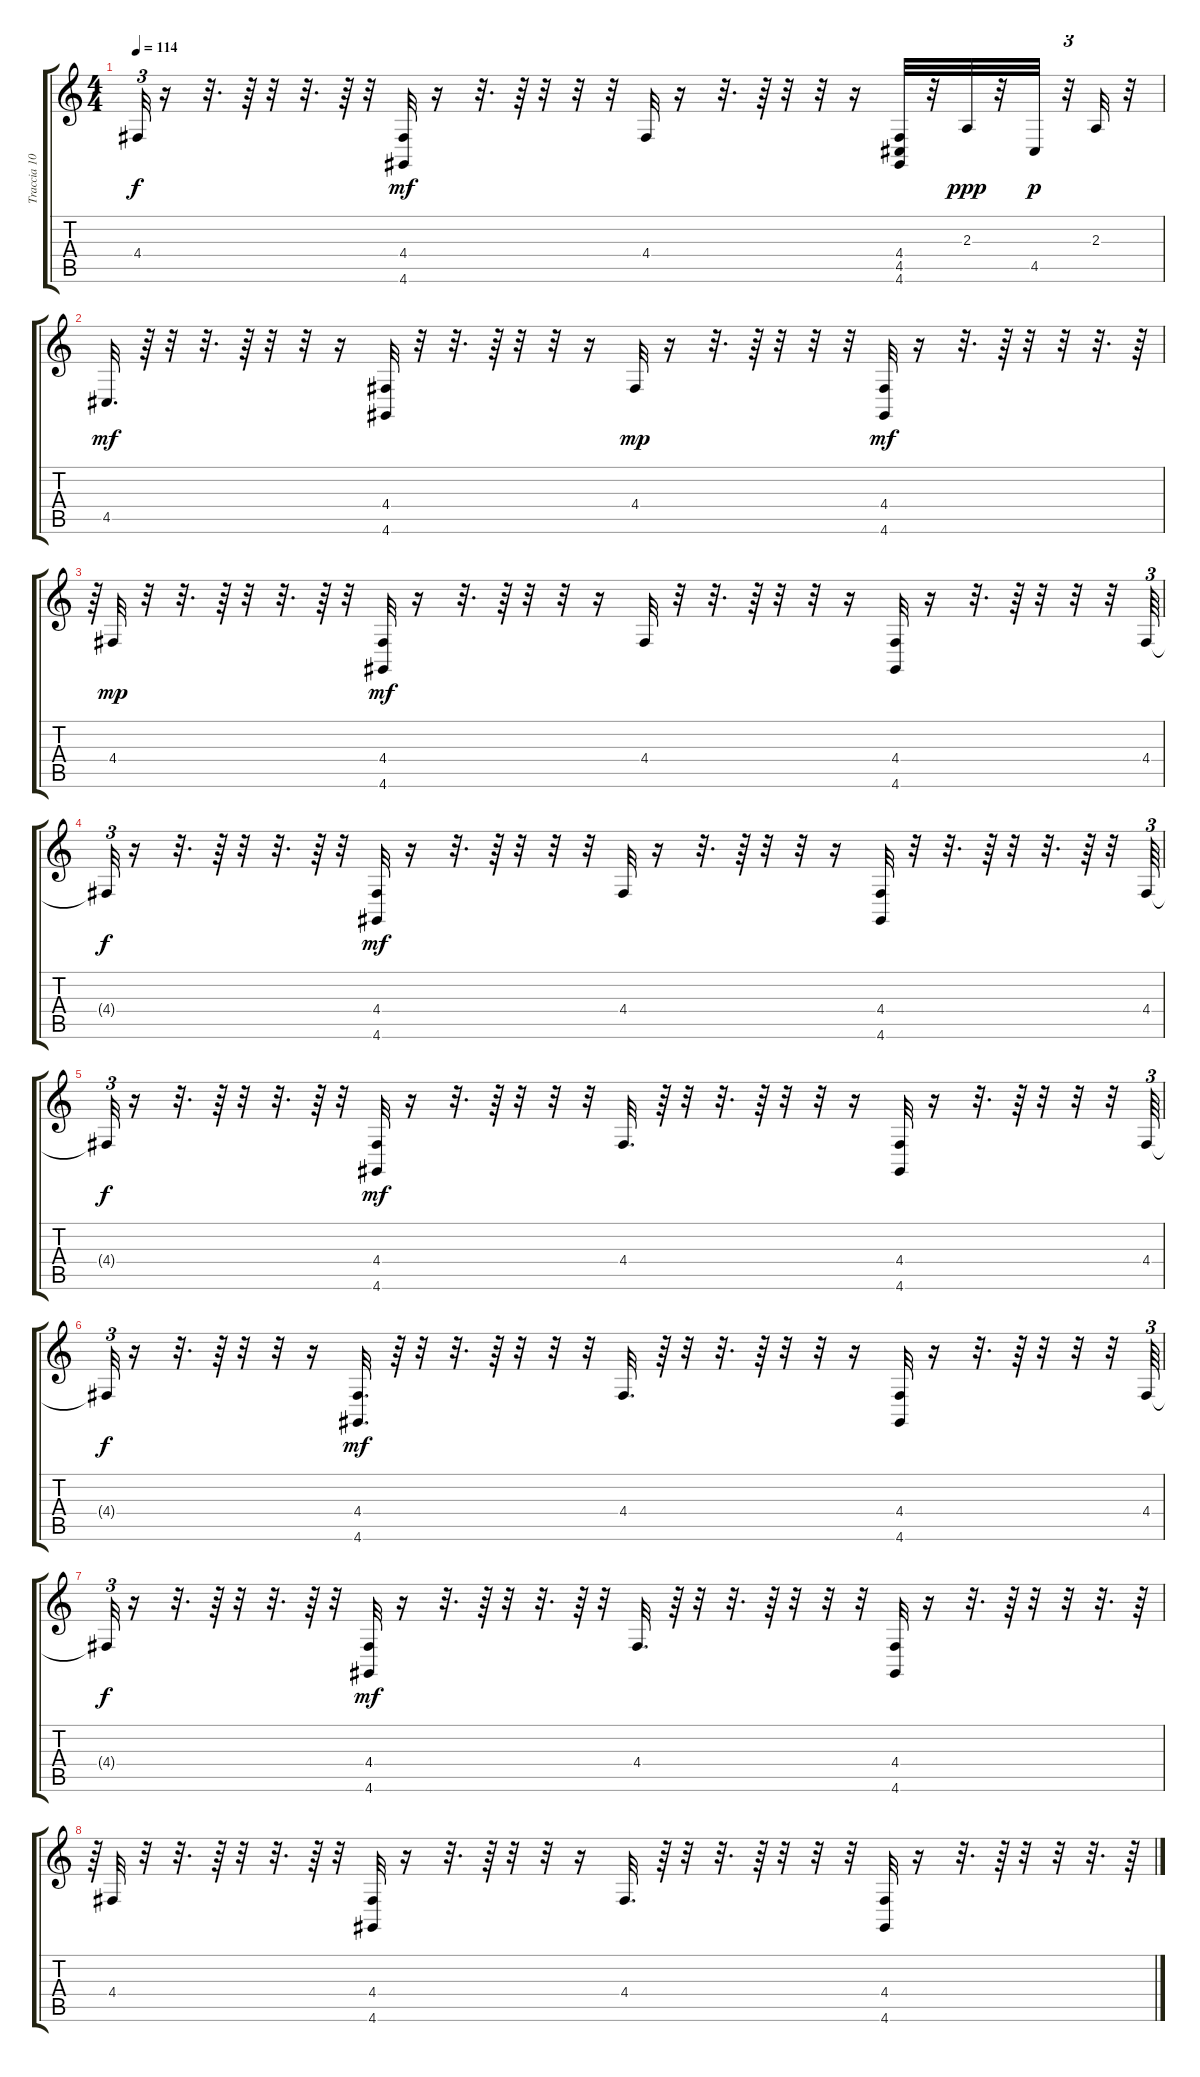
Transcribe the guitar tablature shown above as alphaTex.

\track ("Traccia 10" "Traccia 10") {instrument violin}
\staff {score tabs}
\tuning (E4 B3 G3 D3 A2 E2) {hide}
\ts (4 4)
\tempo 114
\clef g2
\ks c
4.4{t}.32{tu (3 2) dy f} r.16 r.32{d} r.64 r.32 r.32{d} r.64 r.32 (4.4 4.6).32{dy mf} r.16 r.32{d} r.64 r.32 r.32 r.32 4.4.32 r.16 r.32{d} r.64 r.32 r.32 r.16 (4.4 4.5 4.6).32 r.32 2.3.32{dy ppp} r.32 4.5.32{dy p} r.32{tu (3 2)} 2.3.32 r.32 |
4.5.32{d dy mf} r.64 r.32 r.32{d} r.64 r.32 r.32 r.16 (4.4 4.6).32 r.32 r.32{d} r.64 r.32 r.32 r.16 4.4.32{dy mp} r.16 r.32{d} r.64 r.32 r.32 r.32 (4.4 4.6).32{dy mf} r.16 r.32{d} r.64 r.32 r.32 r.32{d} r.64 |
r.64{tu (3 2)} 4.4.32{dy mp} r.32 r.32{d} r.64 r.32 r.32{d} r.64 r.32 (4.4 4.6).32{dy mf} r.16 r.32{d} r.64 r.32 r.32 r.16 4.4.32 r.32 r.32{d} r.64 r.32 r.32 r.16 (4.4 4.6).32 r.16 r.32{d} r.64 r.32 r.32 r.32 4.4.64{tu (3 2)} |
4.4{t}.32{tu (3 2) dy f} r.16 r.32{d} r.64 r.32 r.32{d} r.64 r.32 (4.4 4.6).32{dy mf} r.16 r.32{d} r.64 r.32 r.32 r.32 4.4.32 r.16 r.32{d} r.64 r.32 r.32 r.16 (4.4 4.6).32 r.32 r.32{d} r.64 r.32 r.32{d} r.64 r.32 4.4.64{tu (3 2)} |
4.4{t}.32{tu (3 2) dy f} r.16 r.32{d} r.64 r.32 r.32{d} r.64 r.32 (4.4 4.6).32{dy mf} r.16 r.32{d} r.64 r.32 r.32 r.32 4.4.32{d} r.64 r.32 r.32{d} r.64 r.32 r.32 r.16 (4.4 4.6).32 r.16 r.32{d} r.64 r.32 r.32 r.32 4.4.64{tu (3 2)} |
4.4{t}.32{tu (3 2) dy f} r.16 r.32{d} r.64 r.32 r.32 r.16 (4.4 4.6).32{d dy mf} r.64 r.32 r.32{d} r.64 r.32 r.32 r.32 4.4.32{d} r.64 r.32 r.32{d} r.64 r.32 r.32 r.16 (4.4 4.6).32 r.16 r.32{d} r.64 r.32 r.32 r.32 4.4.64{tu (3 2)} |
4.4{t}.32{tu (3 2) dy f} r.16 r.32{d} r.64 r.32 r.32{d} r.64 r.32 (4.4 4.6).32{dy mf} r.16 r.32{d} r.64 r.32 r.32{d} r.64 r.32 4.4.32{d} r.64 r.32 r.32{d} r.64 r.32 r.32 r.32 (4.4 4.6).32 r.16 r.32{d} r.64 r.32 r.32 r.32{d} r.64 |
r.64{tu (3 2)} 4.4.32 r.32 r.32{d} r.64 r.32 r.32{d} r.64 r.32 (4.4 4.6).32 r.16 r.32{d} r.64 r.32 r.32 r.16 4.4.32{d} r.64 r.32 r.32{d} r.64 r.32 r.32 r.32 (4.4 4.6).32 r.16 r.32{d} r.64 r.32 r.32 r.32{d} r.64
